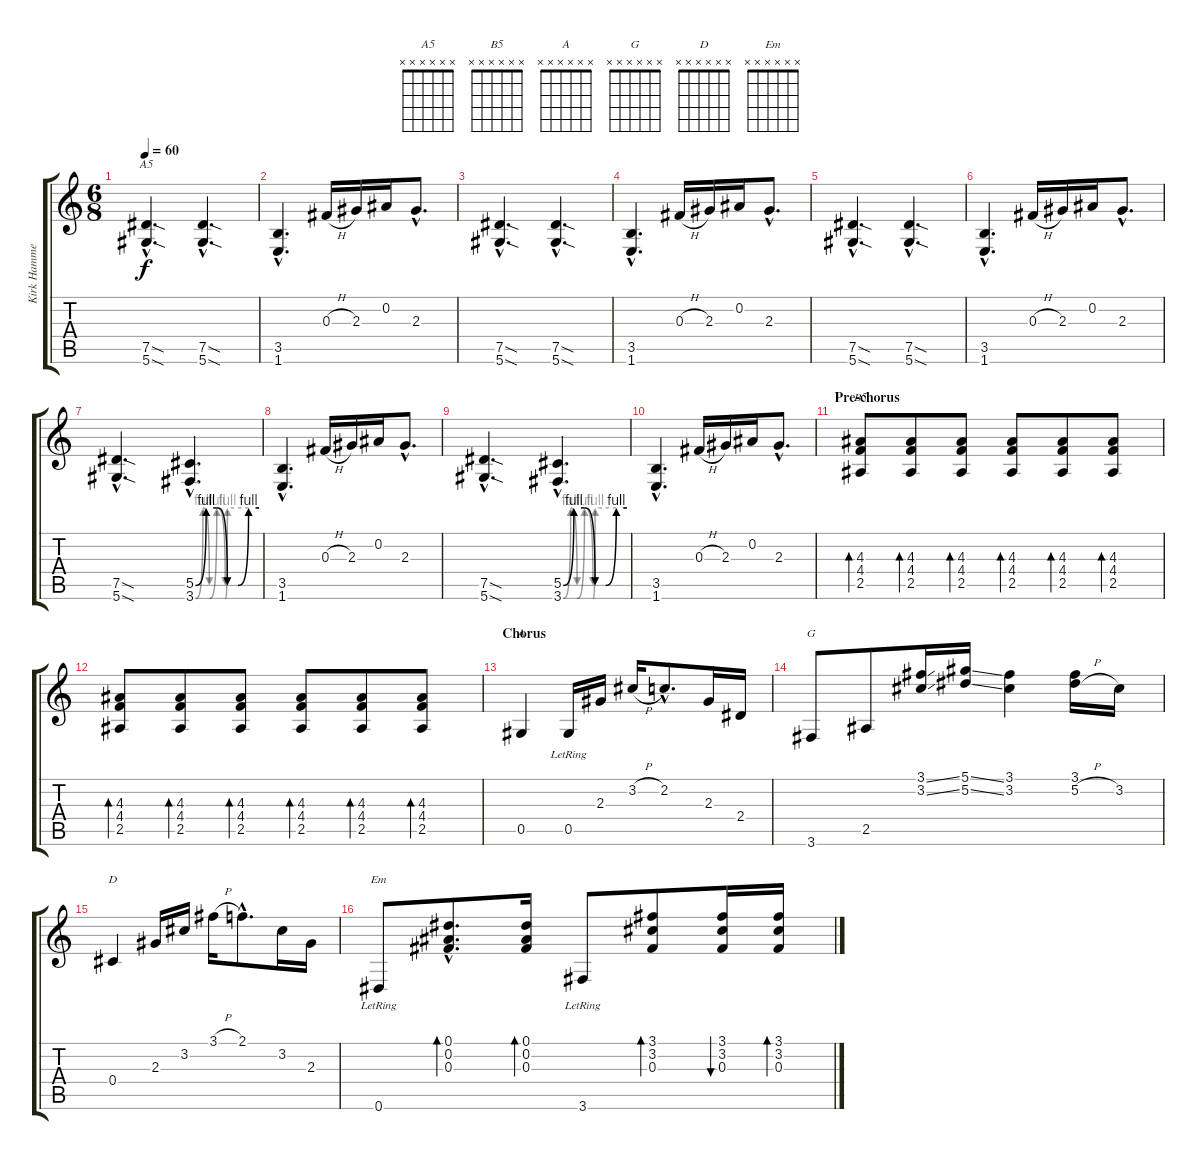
\track ("Kirk Hammett" "Kirk Hamme") {instrument electricguitarclean}
\staff {score tabs}
\tuning (Eb4 Bb3 Gb3 Db3 Ab2 Eb2) {hide}
\chord ("A5" x x x x x x)
\chord ("B5" x x x x x x)
\chord ("A" x x x x x x)
\chord ("G" x x x x x x)
\chord ("D" x x x x x x)
\chord ("Em" x x x x x x)
\ts (6 8)
\tempo 60
\clef g2
\ks c
(7.5{sod hac} 5.6{sod hac}).4{d ch "A5" dy f} (7.5{sod hac} 5.6{sod hac}).4{d} |
(3.5{hac} 1.6{hac}).4{d} 0.3{h}.16 2.3.16 0.2.16 2.3{hac}.8{d} |
(7.5{sod hac} 5.6{sod hac}).4{d} (7.5{sod hac} 5.6{sod hac}).4{d} |
(3.5{hac} 1.6{hac}).4{d} 0.3{h}.16 2.3.16 0.2.16 2.3{hac}.8{d} |
(7.5{sod hac} 5.6{sod hac}).4{d} (7.5{sod hac} 5.6{sod hac}).4{d} |
(3.5{hac} 1.6{hac}).4{d} 0.3{h}.16 2.3.16 0.2.16 2.3{hac}.8{d} |
(7.5{sod hac} 5.6{sod hac}).4{d} (5.5{be (custom 0 0 10 4 20 4 30 0 40 0 50 4 60 4) hac} 3.6{be (custom 0 0 7 4 13 0 20 4 28 0 30 4 50 4 60 4) hac}).4{d} |
(3.5{hac} 1.6{hac}).4{d} 0.3{h}.16 2.3.16 0.2.16 2.3{hac}.8{d} |
(7.5{sod hac} 5.6{sod hac}).4{d} (5.5{be (custom 0 0 10 4 20 4 30 0 40 0 50 4 60 4) hac} 3.6{be (custom 0 0 7 4 13 0 20 4 28 0 30 4 50 4 60 4) hac}).4{d} |
(3.5{hac} 1.6{hac}).4{d} 0.3{h}.16 2.3.16 0.2.16 2.3{hac}.8{d} |
\section ("" "Pre-chorus")
(4.3 4.4 2.5).8{bd 60 ch "B5"} (4.3 4.4 2.5).8{bd 60} (4.3 4.4 2.5).8{bd 60} (4.3 4.4 2.5).8{bd 60} (4.3 4.4 2.5).8{bd 60} (4.3 4.4 2.5).8{bd 60} |
(4.3 4.4 2.5).8{bd 60} (4.3 4.4 2.5).8{bd 60} (4.3 4.4 2.5).8{bd 60} (4.3 4.4 2.5).8{bd 60} (4.3 4.4 2.5).8{bd 60} (4.3 4.4 2.5).8{bd 60} |
\section ("" "Chorus")
0.5.4{ch "A" volume 13 balance 8 instrument electricguitarclean} 0.5{lr}.16 2.3.16 3.2{h}.16 2.2{hac}.8{d} 2.3.16 2.4.16 |
3.6.8{ch "G"} 2.5.8 (3.1{ss} 3.2{ss}).16 (5.1{ss} 5.2{ss}).16 (3.1 3.2).4 (3.1 5.2{h}).16 3.2.16 |
0.4.4{ch "D"} 2.3.16 3.2.16 3.1{h}.16 2.1{hac}.8{d} 3.2.16 2.3.16 |
0.6{lr}.8{ch "Em"} (0.1{hac} 0.2{hac} 0.3{hac}).8{d bd 60} (0.1 0.2 0.3).16{bd 60} 3.6{lr}.8 (3.1 3.2 0.3).8{bd 60} (3.1 3.2 0.3).16{bu 60} (3.1 3.2 0.3).16{bd 60}
